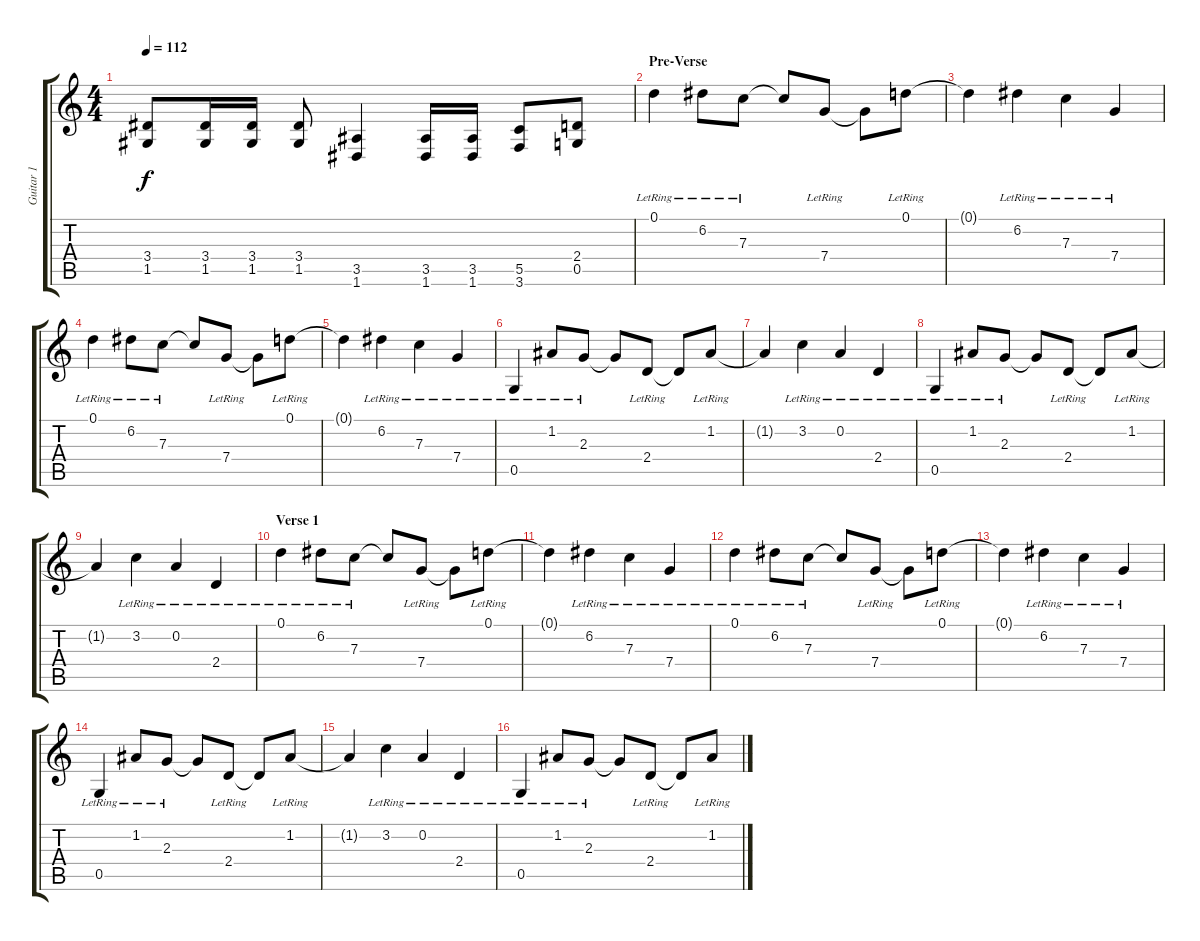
\track ("Guitar 1" "Guitar 1") {instrument distortionguitar}
\staff {score tabs}
\tuning (D4 A3 F3 C3 G2 D2) {hide}
\ts (4 4)
\tempo 112
\clef g2
\ks c
(3.4 1.5).8{dy f} (3.4 1.5).16 (3.4 1.5).16 (3.4 1.5).8 (3.5 1.6).4 (3.5 1.6).16 (3.5 1.6).16 (5.5 3.6).8 (2.4 0.5).8 |
\section ("" "Pre-Verse")
0.1{lr}.4{instrument acousticguitarsteel} 6.2{lr}.8 7.3{lr}.8 7.3{t}.8 7.4{lr}.8 7.4{t}.8 0.1{lr}.8 |
0.1{t}.4 6.2{lr}.4 7.3{lr}.4 7.4{lr}.4 |
0.1{lr}.4{instrument acousticguitarsteel} 6.2{lr}.8 7.3{lr}.8 7.3{t}.8 7.4{lr}.8 7.4{t}.8 0.1{lr}.8 |
0.1{t}.4 6.2{lr}.4 7.3{lr}.4 7.4{lr}.4 |
0.5{lr}.4{instrument acousticguitarsteel} 1.2{lr}.8 2.3{lr}.8 2.3{t}.8 2.4{lr}.8 2.4{t}.8 1.2{lr}.8 |
1.2{t}.4 3.2{lr}.4 0.2{lr}.4 2.4{lr}.4 |
0.5{lr}.4{instrument acousticguitarsteel} 1.2{lr}.8 2.3{lr}.8 2.3{t}.8 2.4{lr}.8 2.4{t}.8 1.2{lr}.8 |
1.2{t}.4 3.2{lr}.4 0.2{lr}.4 2.4{lr}.4 |
\section ("" "Verse 1")
0.1{lr}.4{instrument acousticguitarsteel} 6.2{lr}.8 7.3{lr}.8 7.3{t}.8 7.4{lr}.8 7.4{t}.8 0.1{lr}.8 |
0.1{t}.4 6.2{lr}.4 7.3{lr}.4 7.4{lr}.4 |
0.1{lr}.4{instrument acousticguitarsteel} 6.2{lr}.8 7.3{lr}.8 7.3{t}.8 7.4{lr}.8 7.4{t}.8 0.1{lr}.8 |
0.1{t}.4 6.2{lr}.4 7.3{lr}.4 7.4{lr}.4 |
0.5{lr}.4{instrument acousticguitarsteel} 1.2{lr}.8 2.3{lr}.8 2.3{t}.8 2.4{lr}.8 2.4{t}.8 1.2{lr}.8 |
1.2{t}.4 3.2{lr}.4 0.2{lr}.4 2.4{lr}.4 |
0.5{lr}.4{instrument acousticguitarsteel} 1.2{lr}.8 2.3{lr}.8 2.3{t}.8 2.4{lr}.8 2.4{t}.8 1.2{lr}.8
